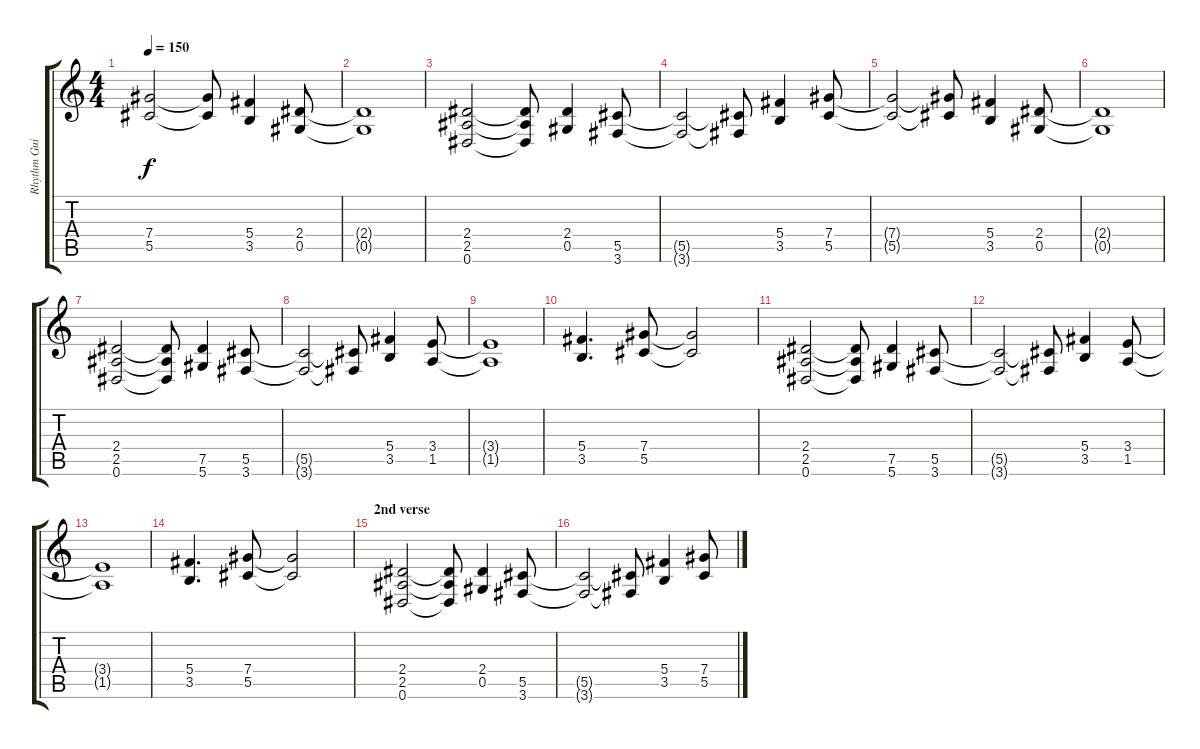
\track ("Rhythm Guitar II" "Rhythm Gui") {instrument distortionguitar}
\staff {score tabs}
\tuning (Eb4 Bb3 Gb3 Db3 Ab2 Eb2) {hide}
\ts (4 4)
\tempo 150
\clef g2
\ks c
(7.4{t} 5.5{t}).2{dy f} (7.4{t} 5.5{t}).8 (5.4 3.5).4 (2.4 0.5).8 |
(2.4{t} 0.5{t}).1 |
(2.4 2.5 0.6).2 (2.4{t} 2.5{t} 0.6{t}).8 (2.4 0.5).4 (5.5 3.6).8 |
(5.5{t} 3.6{t}).2 (5.5{t} 3.6{t}).8 (5.4 3.5).4 (7.4 5.5).8 |
(7.4{t} 5.5{t}).2 (7.4{t} 5.5{t}).8 (5.4 3.5).4 (2.4 0.5).8 |
(2.4{t} 0.5{t}).1 |
\section ("" "")
(2.4 2.5 0.6).2 (2.4{t} 2.5{t} 0.6{t}).8 (7.5 5.6).4 (5.5 3.6).8 |
(5.5{t} 3.6{t}).2 (5.5{t} 3.6{t}).8 (5.4 3.5).4 (3.4 1.5).8 |
(3.4{t} 1.5{t}).1 |
(5.4 3.5).4{d} (7.4 5.5).8 (7.4{t} 5.5{t}).2 |
(2.4 2.5 0.6).2 (2.4{t} 2.5{t} 0.6{t}).8 (7.5 5.6).4 (5.5 3.6).8 |
(5.5{t} 3.6{t}).2 (5.5{t} 3.6{t}).8 (5.4 3.5).4 (3.4 1.5).8 |
(3.4{t} 1.5{t}).1 |
(5.4 3.5).4{d} (7.4 5.5).8 (7.4{t} 5.5{t}).2 |
\section ("" "2nd verse")
(2.4 2.5 0.6).2 (2.4{t} 2.5{t} 0.6{t}).8 (2.4 0.5).4 (5.5 3.6).8 |
(5.5{t} 3.6{t}).2 (5.5{t} 3.6{t}).8 (5.4 3.5).4 (7.4 5.5).8
